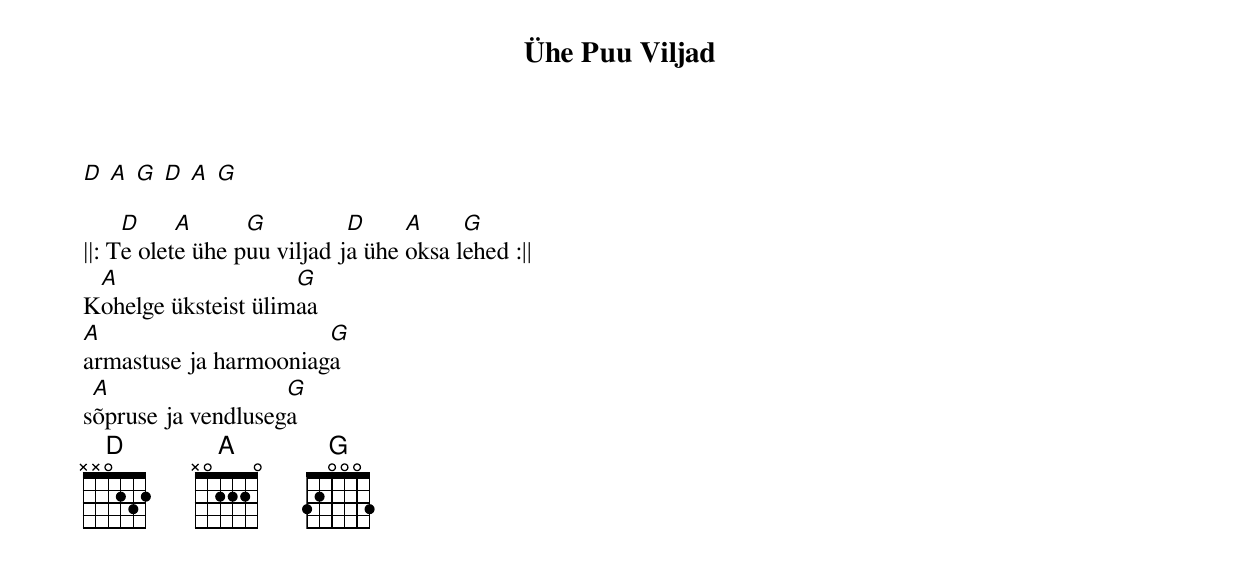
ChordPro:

{title: Ühe Puu Viljad}
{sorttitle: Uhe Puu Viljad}
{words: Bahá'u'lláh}
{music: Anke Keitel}
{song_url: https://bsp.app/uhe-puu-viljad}

[D] [A] [G] [D] [A] [G]

||: T[D]e olet[A]e ühe p[G]uu viljad j[D]a ühe [A]oksa l[G]ehed :||
K[A]ohelge üksteist ülim[G]aa
[A]armastuse ja harmooniag[G]a
s[A]õpruse ja vendluseg[G]a
